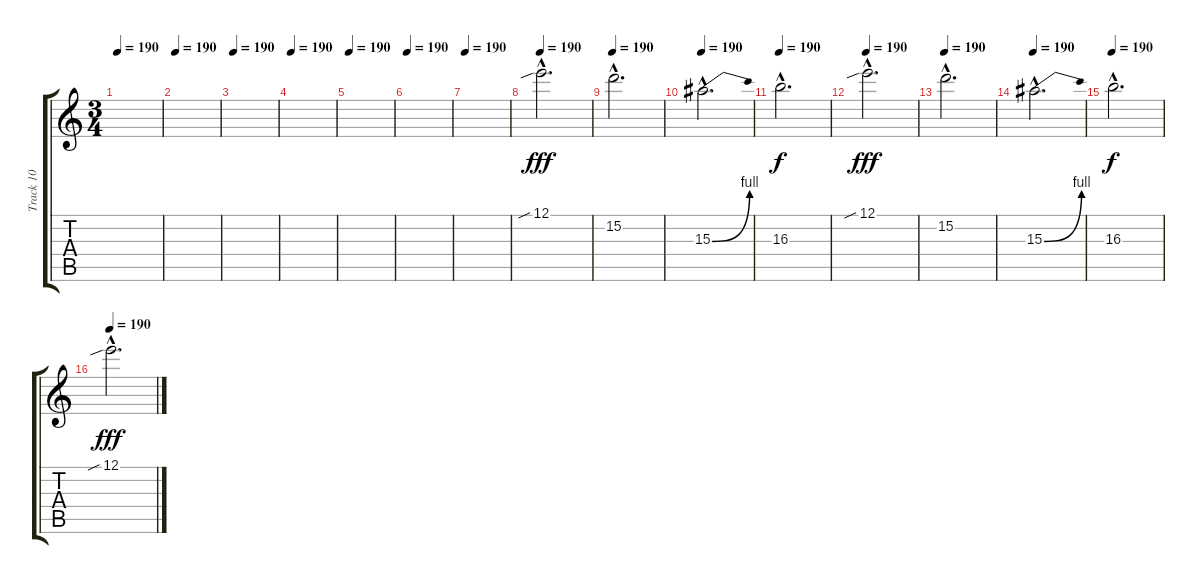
\track ("Track 10" "Track 10") {instrument overdrivenguitar}
\staff {score tabs}
\tuning (E4 B3 G3 D3 A2 E2) {hide}
\ts (3 4)
\tempo 190
\clef g2
\ks c
|
\tempo 190
|
\tempo 190
|
\tempo 190
|
\tempo 190
|
\tempo 190
|
\tempo 190
|
\tempo 190
12.1{sib hac}.2{d dy fff} |
\tempo 190
15.2{hac}.2{d} |
\tempo 190
15.3{be (bend 0 0 60 4) hac}.2{d} |
\tempo 190
16.3{hac}.2{d dy f} |
\tempo 190
12.1{sib hac}.2{d dy fff} |
\tempo 190
15.2{hac}.2{d} |
\tempo 190
15.3{be (bend 0 0 60 4) hac}.2{d} |
\tempo 190
16.3{hac}.2{d dy f} |
\tempo 190
12.1{sib hac}.2{d dy fff}
